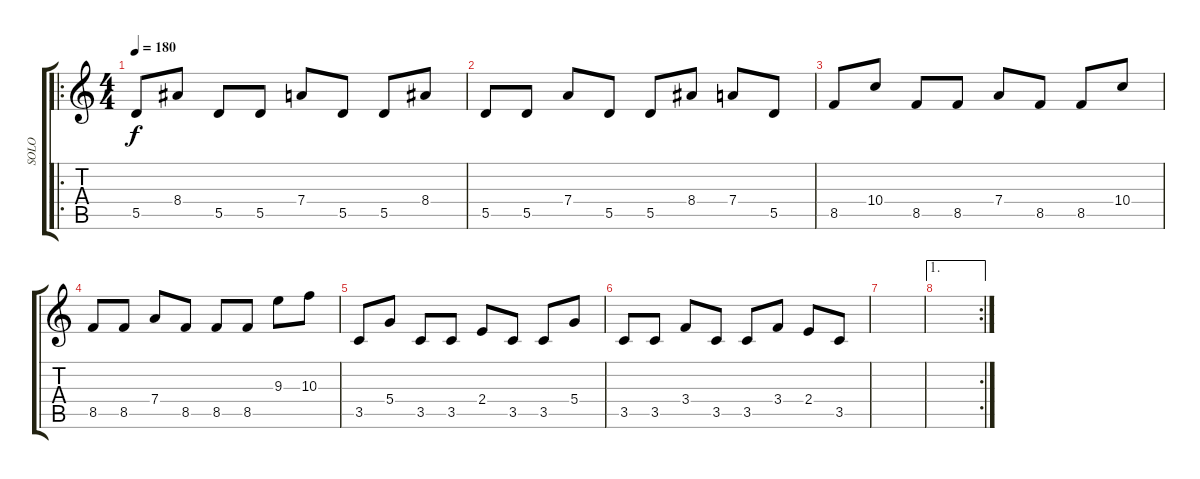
\track ("SOLO" "SOLO") {instrument distortionguitar}
\staff {score tabs}
\tuning (E4 B3 G3 D3 A2 D2) {hide}
\ro
\ts (4 4)
\tempo 180
\clef g2
\ks c
5.5.8{dy f} 8.4.8 5.5.8 5.5.8 7.4.8 5.5.8 5.5.8 8.4.8 |
5.5.8 5.5.8 7.4.8 5.5.8 5.5.8 8.4.8 7.4.8 5.5.8 |
8.5.8 10.4.8 8.5.8 8.5.8 7.4.8 8.5.8 8.5.8 10.4.8 |
8.5.8 8.5.8 7.4.8 8.5.8 8.5.8 8.5.8 9.3.8 10.3.8 |
3.5.8 5.4.8 3.5.8 3.5.8 2.4.8 3.5.8 3.5.8 5.4.8 |
3.5.8 3.5.8 3.4.8 3.5.8 3.5.8 3.4.8 2.4.8 3.5.8 |
|
\ae 1
\rc 2
